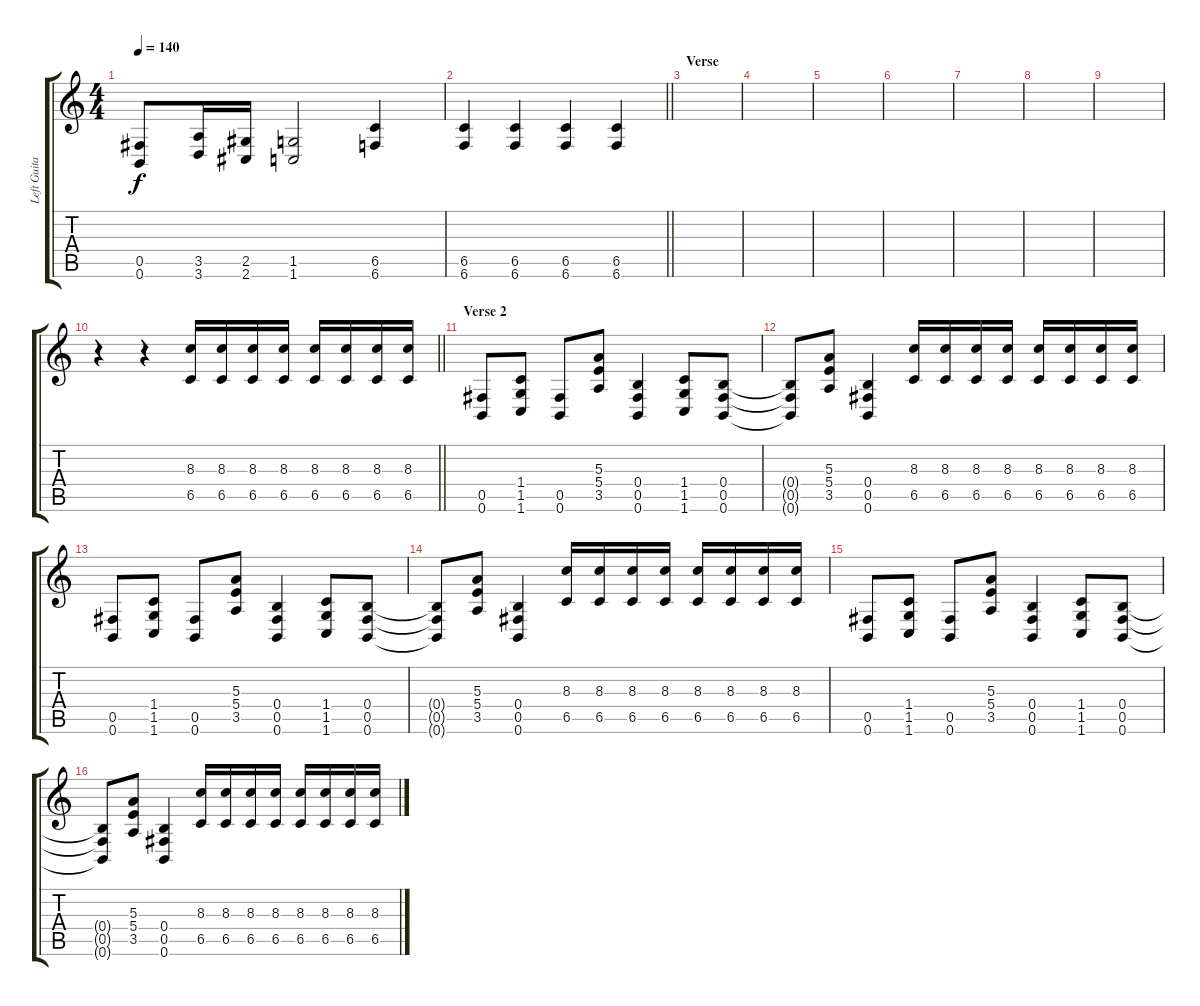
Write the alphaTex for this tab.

\track ("Left Guitar" "Left Guita") {instrument distortionguitar}
\staff {score tabs}
\tuning (Db4 Ab3 E3 B2 Gb2 B1) {hide}
\ts (4 4)
\tempo 140
\clef g2
\ks c
(0.5{t} 0.6{t}).8{dy f} (3.5 3.6).16 (2.5 2.6).16 (1.5 1.6).2 (6.5 6.6).4 |
\barLineRight lightlight
(6.5 6.6).4 (6.5 6.6).4 (6.5 6.6).4 (6.5 6.6).4 |
\section ("" "Verse")
|
|
|
|
|
|
|
\barLineRight lightlight
r.4 r.4 (8.3 6.5).16 (8.3 6.5).16 (8.3 6.5).16 (8.3 6.5).16 (8.3 6.5).16 (8.3 6.5).16 (8.3 6.5).16 (8.3 6.5).16 |
\section ("" "Verse 2")
(0.5 0.6).8 (1.4 1.5 1.6).8 (0.5 0.6).8 (5.3 5.4 3.5).8 (0.4 0.5 0.6).4 (1.4 1.5 1.6).8 (0.4 0.5 0.6).8 |
(0.4{t} 0.5{t} 0.6{t}).8 (5.3 5.4 3.5).8 (0.4 0.5 0.6).4 (8.3 6.5).16 (8.3 6.5).16 (8.3 6.5).16 (8.3 6.5).16 (8.3 6.5).16 (8.3 6.5).16 (8.3 6.5).16 (8.3 6.5).16 |
(0.5 0.6).8 (1.4 1.5 1.6).8 (0.5 0.6).8 (5.3 5.4 3.5).8 (0.4 0.5 0.6).4 (1.4 1.5 1.6).8 (0.4 0.5 0.6).8 |
(0.4{t} 0.5{t} 0.6{t}).8 (5.3 5.4 3.5).8 (0.4 0.5 0.6).4 (8.3 6.5).16 (8.3 6.5).16 (8.3 6.5).16 (8.3 6.5).16 (8.3 6.5).16 (8.3 6.5).16 (8.3 6.5).16 (8.3 6.5).16 |
(0.5 0.6).8 (1.4 1.5 1.6).8 (0.5 0.6).8 (5.3 5.4 3.5).8 (0.4 0.5 0.6).4 (1.4 1.5 1.6).8 (0.4 0.5 0.6).8 |
(0.4{t} 0.5{t} 0.6{t}).8 (5.3 5.4 3.5).8 (0.4 0.5 0.6).4 (8.3 6.5).16 (8.3 6.5).16 (8.3 6.5).16 (8.3 6.5).16 (8.3 6.5).16 (8.3 6.5).16 (8.3 6.5).16 (8.3 6.5).16
